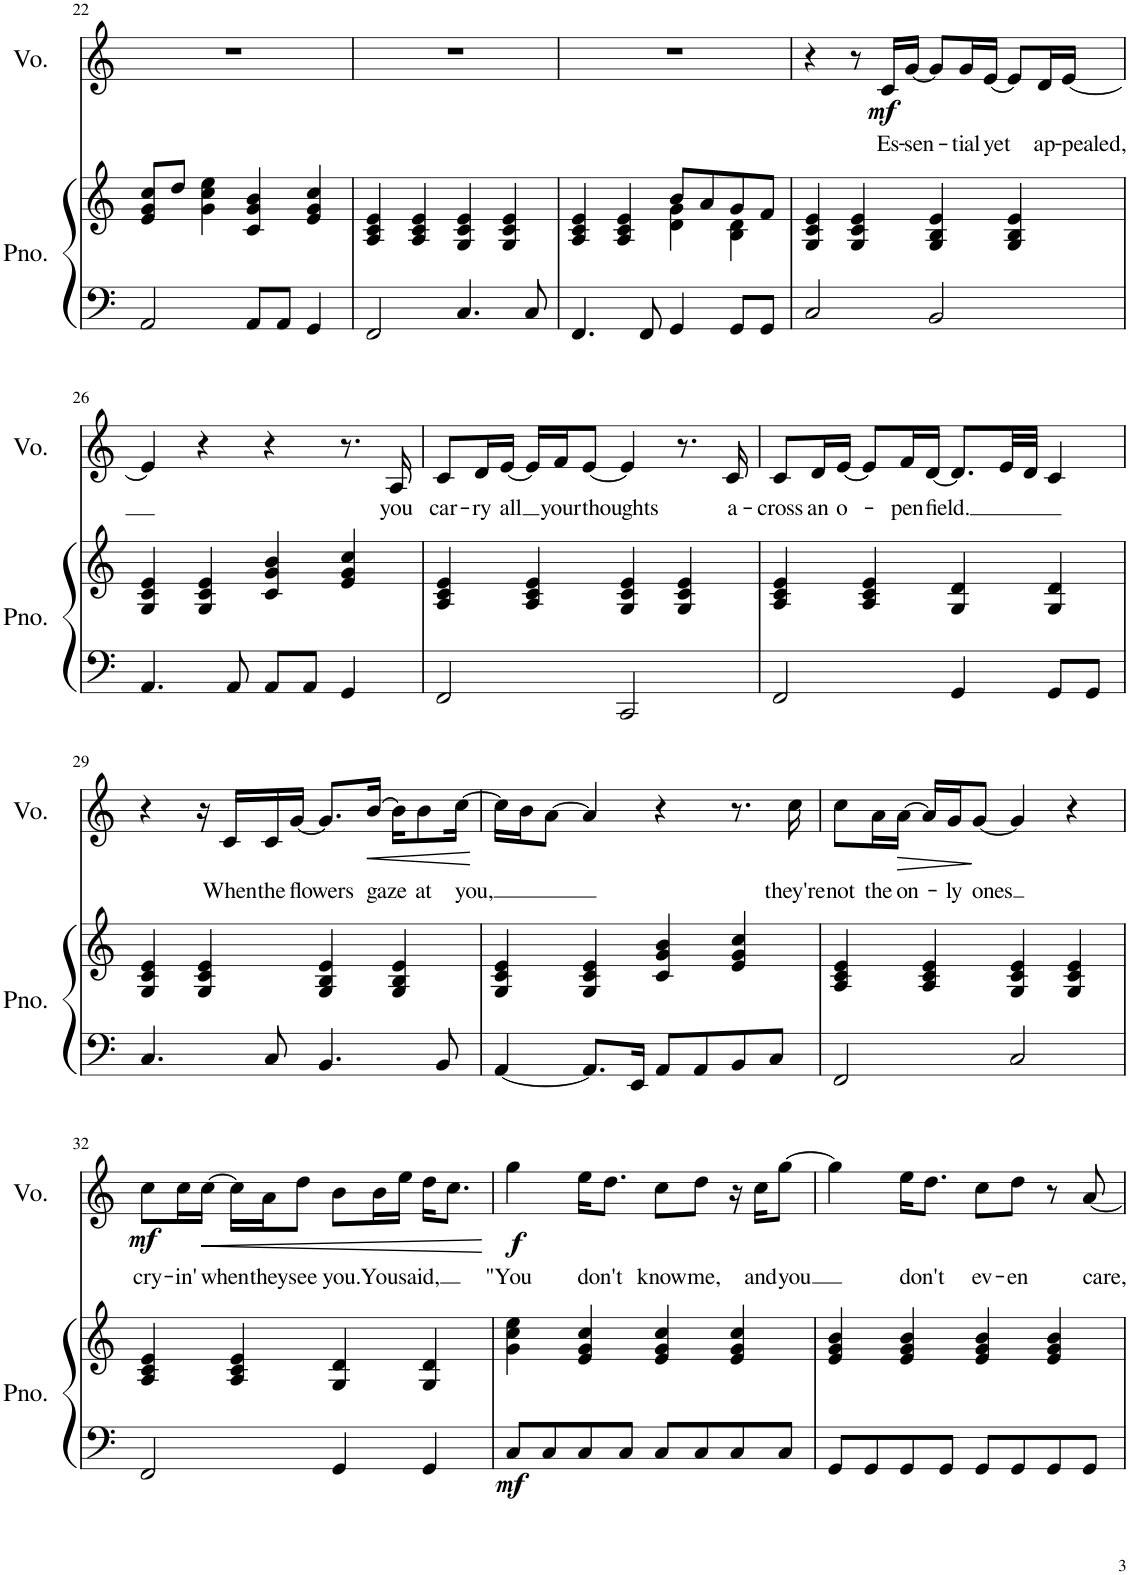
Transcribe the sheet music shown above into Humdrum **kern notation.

**kern	**kern	**dynam	**kern	**text	**dynam
*part2	*part2	*part2	*part1	*part1	*part1
*staff3	*staff2	*staff2/3	*staff1	*staff1	*staff1
*I"Piano	*	*	*I"Voice	*	*
*I'Pno.	*	*	*I'Vo.	*	*
!!LO:PB:g=z
*clefF4	*clefG2	*	*clefG2	*	*
*k[]	*k[]	*	*k[]	*	*
*M4/4	*M4/4	*	*M4/4	*	*
=22	=22	=22	=22	=22	=22
2AA/	8e/ 8g/ 8cc/L	.	1r	.	.
.	8dd/J	.	.	.	.
.	4g\ 4cc\ 4ee\	.	.	.	.
8AA/L	4c/ 4g/ 4b/	.	.	.	.
8AA/J	.	.	.	.	.
4GG/	4e/ 4g/ 4cc/	.	.	.	.
=23	=23	=23	=23	=23	=23
2FF/	4A/ 4c/ 4e/	.	1r	.	.
.	4A/ 4c/ 4e/	.	.	.	.
4.C/	4G/ 4c/ 4e/	.	.	.	.
.	4G/ 4c/ 4e/	.	.	.	.
8C/	.	.	.	.	.
=24	=24	=24	=24	=24	=24
*	*^	*	*	*	*
4.FF/	4A/ 4c/ 4e/	2ryy	.	1r	.	.
.	4A/ 4c/ 4e/	.	.	.	.	.
8FF/	.	.	.	.	.	.
4GG/	8b/L	4d\ 4g\	.	.	.	.
.	8a/	.	.	.	.	.
8GG/L	8g/	4B\ 4d\	.	.	.	.
8GG/J	8f/J	.	.	.	.	.
*	*v	*v	*	*	*	*
=25	=25	=25	=25	=25	=25
2C/	4G/ 4c/ 4e/	.	4r	.	.
.	4G/ 4c/ 4e/	.	8r	.	.
!	!	!	!	!LO:LY:b	!LO:DY:b
.	.	.	16c/LL	Es-	mf
!	!	!	!	!LO:LY:b	!
.	.	.	[16g/JJ	-sen-	.
2BB/	4G/ 4B/ 4e/	.	8g/L]	.	.
!	!	!	!	!LO:LY:b	!
.	.	.	16g/L	-tial	.
!	!	!	!	!LO:LY:b	!
.	.	.	[16e/JJ	yet	.
.	4G/ 4B/ 4e/	.	8e/L]	.	.
!	!	!	!	!LO:LY:b	!
.	.	.	16d/L	ap-	.
!	!	!	!	!LO:LY:b	!
.	.	.	[16e/JJ	-pealed,	.
!!LO:LB:g=z
=26	=26	=26	=26	=26	=26
4.AA/	4G/ 4c/ 4e/	.	4e/]	.	.
.	4G/ 4c/ 4e/	.	4r	.	.
8AA/	.	.	.	.	.
8AA/L	4c/ 4g/ 4b/	.	4r	.	.
8AA/J	.	.	.	.	.
4GG/	4e/ 4g/ 4cc/	.	8.r	.	.
!	!	!	!	!LO:LY:b	!
.	.	.	16A/	you	.
=27	=27	=27	=27	=27	=27
!	!	!	!	!LO:LY:b	!
2FF/	4A/ 4c/ 4e/	.	8c/L	car-	.
!	!	!	!	!LO:LY:b	!
.	.	.	16d/L	-ry	.
!	!	!	!	!LO:LY:b	!
.	.	.	[16e/JJ	all	.
.	4A/ 4c/ 4e/	.	16e/LL]	.	.
!	!	!	!	!LO:LY:b	!
.	.	.	16f/J	your	.
!	!	!	!	!LO:LY:b	!
.	.	.	[8e/J	thoughts	.
2CC/	4G/ 4c/ 4e/	.	4e/]	.	.
.	4G/ 4c/ 4e/	.	8.r	.	.
!	!	!	!	!LO:LY:b	!
.	.	.	16c/	a-	.
=28	=28	=28	=28	=28	=28
!	!	!	!	!LO:LY:b	!
2FF/	4A/ 4c/ 4e/	.	8c/L	-cross	.
!	!	!	!	!LO:LY:b	!
.	.	.	16d/L	an	.
!	!	!	!	!LO:LY:b	!
.	.	.	[16e/JJ	o-	.
.	4A/ 4c/ 4e/	.	8e/L]	.	.
!	!	!	!	!LO:LY:b	!
.	.	.	16f/L	-pen	.
!	!	!	!	!LO:LY:b	!
.	.	.	[16d/JJ	field.	.
4GG/	4G/ 4d/	.	8.d/L]	.	.
.	.	.	32e/LL	.	.
.	.	.	32d/JJJ	.	.
8GG/L	4G/ 4d/	.	4c/	.	.
8GG/J	.	.	.	.	.
!!LO:LB:g=z
=29	=29	=29	=29	=29	=29
4.C/	4G/ 4c/ 4e/	.	4r	.	.
.	4G/ 4c/ 4e/	.	16r	.	.
!	!	!	!	!LO:LY:b	!
.	.	.	16c/LL	When	.
!	!	!	!	!LO:LY:b	!
8C/	.	.	16c/	the	.
!	!	!	!	!LO:LY:b	!
.	.	.	[16g/JJ	flowers	.
4.BB/	4G/ 4B/ 4e/	.	8.g/L]	.	.
!	!	!	!	!LO:LY:b	!LO:HP:b
.	.	.	[16b/Jk	gaze	<
.	4G/ 4B/ 4e/	.	16b\KL]	.	.
!	!	!	!	!LO:LY:b	!
.	.	.	8b\	at	.
8BB/	.	.	.	.	.
!	!	!	!	!LO:LY:b	!
.	.	.	[16cc\Jk	you,	.
.	.	.	.	.	[
=30	=30	=30	=30	=30	=30
[4AA/	4G/ 4c/ 4e/	.	16cc\LL]	.	.
.	.	.	16b\J	.	.
.	.	.	[8a\J	.	.
8.AA/L]	4G/ 4c/ 4e/	.	4a/]	.	.
16EE/Jk	.	.	.	.	.
8AA/L	4c/ 4g/ 4b/	.	4r	.	.
8AA/	.	.	.	.	.
8BB/	4e/ 4g/ 4cc/	.	8.r	.	.
8C/J	.	.	.	.	.
!	!	!	!	!LO:LY:b	!
.	.	.	16cc\	they're	.
=31	=31	=31	=31	=31	=31
!	!	!	!	!LO:LY:b	!
2FF/	4A/ 4c/ 4e/	.	8cc\L	not	.
!	!	!	!	!LO:LY:b	!
.	.	.	16a\L	the	.
!	!	!	!	!LO:LY:b	!LO:HP:b
.	.	.	[16a\JJ	on-	>
.	4A/ 4c/ 4e/	.	16a/LL]	.	.
!	!	!	!	!LO:LY:b	!
.	.	.	16g/J	-ly	.
!	!	!	!	!LO:LY:b	!
.	.	.	[8g/J	ones	.
2C/	4G/ 4c/ 4e/	.	4g/]	.	.
.	4G/ 4c/ 4e/	.	4r	.	.
.	.	.	.	.	]
!!LO:LB:g=z
=32	=32	=32	=32	=32	=32
!	!	!	!	!LO:LY:b	!LO:DY:b
2FF/	4A/ 4c/ 4e/	.	8cc\L	cry-	mf
!	!	!	!	!LO:LY:b	!
.	.	.	16cc\L	-in'	.
!	!	!	!	!LO:LY:b	!LO:HP:b
.	.	.	[16cc\JJ	when	<
.	4A/ 4c/ 4e/	.	16cc\LL]	.	.
!	!	!	!	!LO:LY:b	!
.	.	.	16a\J	they	.
!	!	!	!	!LO:LY:b	!
.	.	.	8dd\J	see	.
!	!	!	!	!LO:LY:b	!
4GG/	4G/ 4d/	.	8b\L	you.	.
!	!	!	!	!LO:LY:b	!
.	.	.	16b\L	You	.
!	!	!	!	!LO:LY:b	!
.	.	.	16ee\JJ	said,	.
4GG/	4G/ 4d/	.	16dd\KL	.	.
.	.	.	8.cc\J	.	.
.	.	.	.	.	[
=33	=33	=33	=33	=33	=33
!	!	!LO:DY:b=2	!	!LO:LY:b	!LO:DY:b
8C/L	4g\ 4cc\ 4ee\	mf	4gg\	"You	f
8C/	.	.	.	.	.
!	!	!	!	!LO:LY:b	!
8C/	4e/ 4g/ 4cc/	.	16ee\KL	don't	.
.	.	.	8.dd\J	.	.
8C/J	.	.	.	.	.
!	!	!	!	!LO:LY:b	!
8C/L	4e/ 4g/ 4cc/	.	8cc\L	know	.
!	!	!	!	!LO:LY:b	!
8C/	.	.	8dd\J	me,	.
8C/	4e/ 4g/ 4cc/	.	16r	.	.
!	!	!	!	!LO:LY:b	!
.	.	.	16cc\KL	and	.
!	!	!	!	!LO:LY:b	!
8C/J	.	.	[8gg\J	you	.
=34	=34	=34	=34	=34	=34
8GG/L	4e/ 4g/ 4b/	.	4gg\]	.	.
8GG/	.	.	.	.	.
!	!	!	!	!LO:LY:b	!
8GG/	4e/ 4g/ 4b/	.	16ee\KL	don't	.
.	.	.	8.dd\J	.	.
8GG/J	.	.	.	.	.
!	!	!	!	!LO:LY:b	!
8GG/L	4e/ 4g/ 4b/	.	8cc\L	ev-	.
!	!	!	!	!LO:LY:b	!
8GG/	.	.	8dd\J	-en	.
8GG/	4e/ 4g/ 4b/	.	8r	.	.
!	!	!	!	!LO:LY:b	!
8GG/J	.	.	[8a/	care,	.
=	=	=	=	=	=
*-	*-	*-	*-	*-	*-
